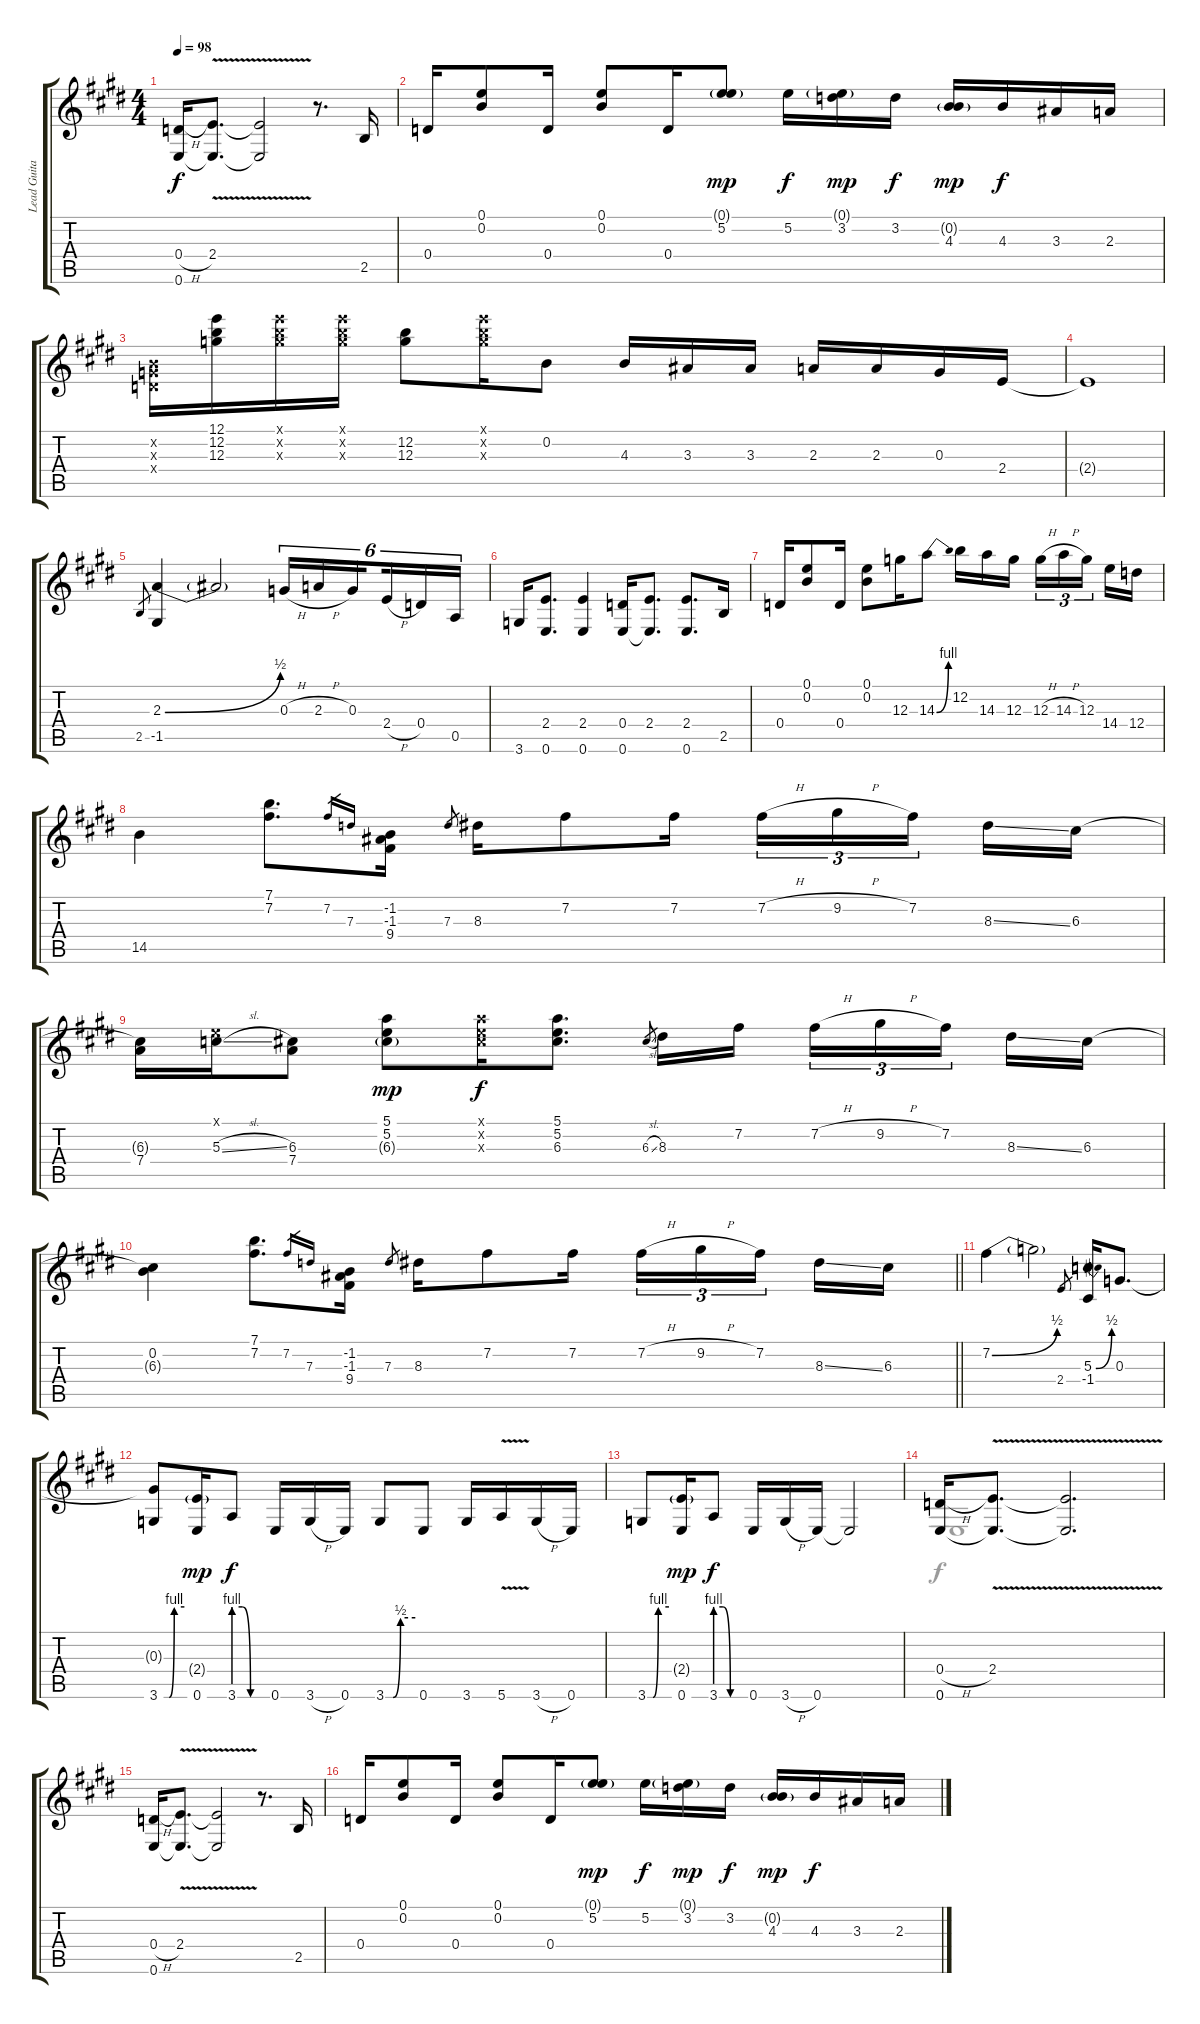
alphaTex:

\track ("Lead Guitar" "Lead Guita") {instrument overdrivenguitar}
\staff {score tabs}
\tuning (E4 B3 G3 D3 A2 E2) {hide}
\voice
\ts (4 4)
\tempo 98
\clef g2
\ks e
(0.4{h} 0.6).16{dy f} (2.4{v} 0.6{t}).8{d} (2.4{t} 0.6{t}).2 r.8{d} 2.5.16 |
0.4.16 (0.1 0.2).8 0.4.16 (0.1 0.2).8 0.4.16 (0.1{g} 5.2).8{dy mp} 5.2.16{dy f} (0.1{g} 3.2).16{dy mp} 3.2.16{dy f} (0.2{g} 4.3).16{dy mp} 4.3.16{dy f} 3.3.16 2.3.16 |
(0.2{x} 0.3{x} 0.4{x}).16 (12.1 12.2 12.3).16 (12.1{x} 12.2{x} 12.3{x}).16 (12.1{x} 12.2{x} 12.3{x}).16 (12.2 12.3).8 (12.1{x} 12.2{x} 12.3{x}).16 0.2.8 4.3.16 3.3.16 3.3.16 2.3.16 2.3.16 0.3.16 2.4.16 |
2.4{t}.1 |
2.5.8{gr} (2.3{be (bend 0 0 60 2)} -1.5).4 2.3{t}.2 0.3{h}.16{tu (6 4)} 2.3{h}.16{tu (6 4)} 0.3.16{tu (6 4) beam splitsecondary} 2.4{h}.16{tu (6 4)} 0.4.16{tu (6 4)} 0.5.16{tu (6 4)} |
3.6.16 (2.4 0.6).8{d} (2.4 0.6).4 (0.4 0.6).16 (2.4 0.6{t}).8{d} (2.4 0.6).8{d} 2.5.16 |
0.4.16 (0.1 0.2).8 0.4.16 (0.1 0.2).8 12.3.16 14.3{be (bend 0 0 60 4)}.8 12.2.16 14.3.16 12.3.16 12.3{h}.16{tu (3 2)} 14.3{h}.16{tu (3 2)} 12.3.16{tu (3 2) beam splitsecondary} 14.4.16 12.4.16 |
14.5.4 (7.1 7.2).8{d} 7.2.16{gr} 7.3.16{gr} (-1.2 -1.3 9.4).16 7.3.8{gr} 8.3.16 7.2.8 7.2.16 7.2{h}.16{tu (3 2)} 9.2{h}.16{tu (3 2)} 7.2.16{tu (3 2) beam splitsecondary} 8.3{ss}.16 6.3.16 |
(6.3{t} 7.4).16 (0.1{x} 5.3{sl}).16 (6.3 7.4).8 (5.1 5.2 6.3{g}).8{dy mp} (5.1{x} 5.2{x} 6.3{x}).16{dy f} (5.1 5.2 6.3).8{d} 6.3{sl}.8{gr} 8.3.16 7.2.16 7.2{h}.16{tu (3 2)} 9.2{h}.16{tu (3 2)} 7.2.16{tu (3 2) beam splitsecondary} 8.3{ss}.16 6.3.16 |
\barLineRight lightlight
(0.2 6.3{t}).4 (7.1 7.2).8{d} 7.2.16{gr} 7.3.16{gr} (-1.2 -1.3 9.4).16 7.3.8{gr} 8.3.16 7.2.8 7.2.16 7.2{h}.16{tu (3 2)} 9.2{h}.16{tu (3 2)} 7.2.16{tu (3 2) beam splitsecondary} 8.3{ss}.16 6.3.16 |
7.2{be (bend 0 0 60 2)}.4 7.2{t}.2 2.4.8{gr} (5.3{be (bend 0 0 60 2)} -1.4).16 0.3.8{d} |
(0.3{t} 3.6{be (custom 0 0 15 0 30 4 60 4)}).8 (2.4{g} 0.6).16{dy mp} 3.6{be (custom 0 4 15 4 30 0 45 0 60 0)}.8{dy f} 0.6.16 3.6{h}.16 0.6.16 3.6{be (custom 0 0 15 0 30 2 60 2)}.8 0.6.8 3.6.16 5.6{v}.16 3.6{h}.16 0.6.16 |
3.6{be (custom 0 0 15 0 30 4 60 4)}.8 (2.4{g} 0.6).16{dy mp} 3.6{be (custom 0 4 15 4 30 0 45 0 60 0)}.8{dy f} 0.6.16 3.6{h}.16 0.6.16 0.6{t}.2 |
(0.4{h} 0.6).16 (2.4{v} 0.6{t}).8{d} (2.4{t} 0.6{t}).2{d} |
(0.4{h} 0.6).16 (2.4{v} 0.6{t}).8{d} (2.4{t} 0.6{t}).2 r.8{d} 2.5.16 |
0.4.16 (0.1 0.2).8 0.4.16 (0.1 0.2).8 0.4.16 (0.1{g} 5.2).8{dy mp} 5.2.16{dy f} (0.1{g} 3.2).16{dy mp} 3.2.16{dy f} (0.2{g} 4.3).16{dy mp} 4.3.16{dy f} 3.3.16 2.3.16
\voice
\clef g2
\ottava regular
\simile none
\ks e
|
|
|
|
|
|
|
|
|
\barLineRight lightlight
|
|
|
|
0.6.1 |
|
